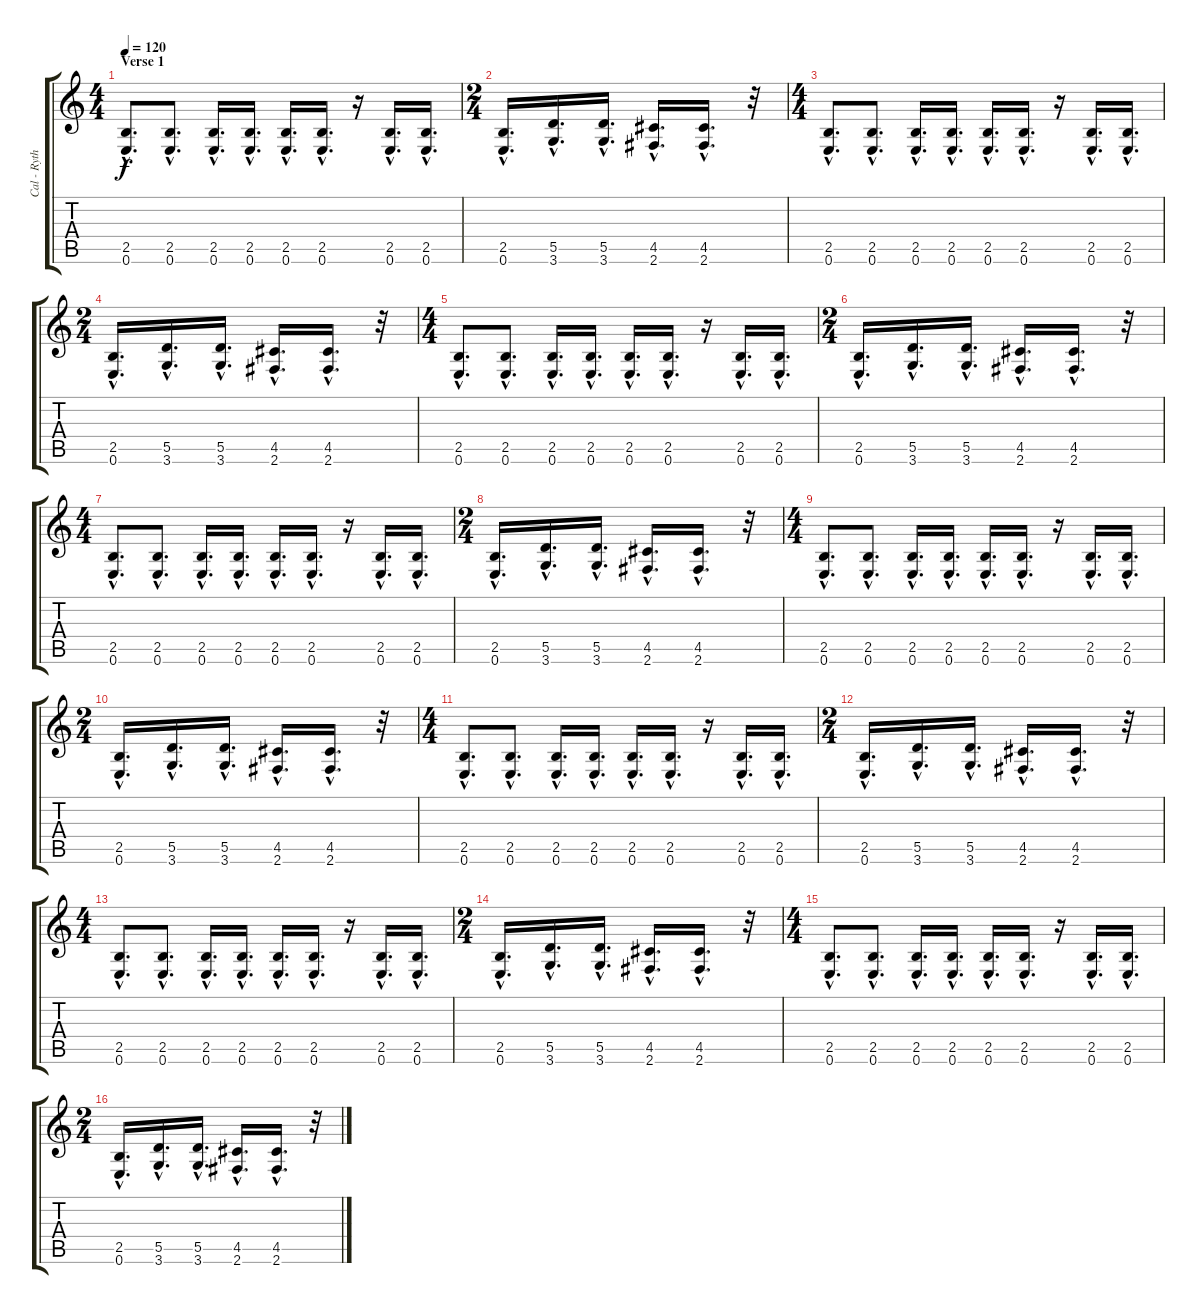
\track ("Cal - Rythmn Guitar" "Cal - Ryth") {instrument distortionguitar}
\staff {score tabs}
\tuning (E4 B3 G3 D3 A2 E2) {hide}
\ts (4 4)
\section ("" "Verse 1")
\tempo 120
\clef g2
\ks c
(2.5{hac} 0.6{hac}).8{d dy f} (2.5{hac} 0.6{hac}).8{d} (2.5{hac} 0.6{hac}).16{d} (2.5{hac} 0.6{hac}).16{d} (2.5{hac} 0.6{hac}).16{d} (2.5{hac} 0.6{hac}).16{d} r.16 (2.5{hac} 0.6{hac}).16{d} (2.5{hac} 0.6{hac}).16{d} |
\ts (2 4)
(2.5{hac} 0.6{hac}).16{d} (5.5{hac} 3.6{hac}).16{d} (5.5{hac} 3.6{hac}).16{d} (4.5{hac} 2.6{hac}).16{d} (4.5{hac} 2.6{hac}).16{d} r.32 |
\ts (4 4)
(2.5{hac} 0.6{hac}).8{d} (2.5{hac} 0.6{hac}).8{d} (2.5{hac} 0.6{hac}).16{d} (2.5{hac} 0.6{hac}).16{d} (2.5{hac} 0.6{hac}).16{d} (2.5{hac} 0.6{hac}).16{d} r.16 (2.5{hac} 0.6{hac}).16{d} (2.5{hac} 0.6{hac}).16{d} |
\ts (2 4)
(2.5{hac} 0.6{hac}).16{d} (5.5{hac} 3.6{hac}).16{d} (5.5{hac} 3.6{hac}).16{d} (4.5{hac} 2.6{hac}).16{d} (4.5{hac} 2.6{hac}).16{d} r.32 |
\ts (4 4)
(2.5{hac} 0.6{hac}).8{d} (2.5{hac} 0.6{hac}).8{d} (2.5{hac} 0.6{hac}).16{d} (2.5{hac} 0.6{hac}).16{d} (2.5{hac} 0.6{hac}).16{d} (2.5{hac} 0.6{hac}).16{d} r.16 (2.5{hac} 0.6{hac}).16{d} (2.5{hac} 0.6{hac}).16{d} |
\ts (2 4)
(2.5{hac} 0.6{hac}).16{d} (5.5{hac} 3.6{hac}).16{d} (5.5{hac} 3.6{hac}).16{d} (4.5{hac} 2.6{hac}).16{d} (4.5{hac} 2.6{hac}).16{d} r.32 |
\ts (4 4)
(2.5{hac} 0.6{hac}).8{d} (2.5{hac} 0.6{hac}).8{d} (2.5{hac} 0.6{hac}).16{d} (2.5{hac} 0.6{hac}).16{d} (2.5{hac} 0.6{hac}).16{d} (2.5{hac} 0.6{hac}).16{d} r.16 (2.5{hac} 0.6{hac}).16{d} (2.5{hac} 0.6{hac}).16{d} |
\ts (2 4)
(2.5{hac} 0.6{hac}).16{d} (5.5{hac} 3.6{hac}).16{d} (5.5{hac} 3.6{hac}).16{d} (4.5{hac} 2.6{hac}).16{d} (4.5{hac} 2.6{hac}).16{d} r.32 |
\ts (4 4)
(2.5{hac} 0.6{hac}).8{d} (2.5{hac} 0.6{hac}).8{d} (2.5{hac} 0.6{hac}).16{d} (2.5{hac} 0.6{hac}).16{d} (2.5{hac} 0.6{hac}).16{d} (2.5{hac} 0.6{hac}).16{d} r.16 (2.5{hac} 0.6{hac}).16{d} (2.5{hac} 0.6{hac}).16{d} |
\ts (2 4)
(2.5{hac} 0.6{hac}).16{d} (5.5{hac} 3.6{hac}).16{d} (5.5{hac} 3.6{hac}).16{d} (4.5{hac} 2.6{hac}).16{d} (4.5{hac} 2.6{hac}).16{d} r.32 |
\ts (4 4)
(2.5{hac} 0.6{hac}).8{d} (2.5{hac} 0.6{hac}).8{d} (2.5{hac} 0.6{hac}).16{d} (2.5{hac} 0.6{hac}).16{d} (2.5{hac} 0.6{hac}).16{d} (2.5{hac} 0.6{hac}).16{d} r.16 (2.5{hac} 0.6{hac}).16{d} (2.5{hac} 0.6{hac}).16{d} |
\ts (2 4)
(2.5{hac} 0.6{hac}).16{d} (5.5{hac} 3.6{hac}).16{d} (5.5{hac} 3.6{hac}).16{d} (4.5{hac} 2.6{hac}).16{d} (4.5{hac} 2.6{hac}).16{d} r.32 |
\ts (4 4)
(2.5{hac} 0.6{hac}).8{d} (2.5{hac} 0.6{hac}).8{d} (2.5{hac} 0.6{hac}).16{d} (2.5{hac} 0.6{hac}).16{d} (2.5{hac} 0.6{hac}).16{d} (2.5{hac} 0.6{hac}).16{d} r.16 (2.5{hac} 0.6{hac}).16{d} (2.5{hac} 0.6{hac}).16{d} |
\ts (2 4)
(2.5{hac} 0.6{hac}).16{d} (5.5{hac} 3.6{hac}).16{d} (5.5{hac} 3.6{hac}).16{d} (4.5{hac} 2.6{hac}).16{d} (4.5{hac} 2.6{hac}).16{d} r.32 |
\ts (4 4)
(2.5{hac} 0.6{hac}).8{d} (2.5{hac} 0.6{hac}).8{d} (2.5{hac} 0.6{hac}).16{d} (2.5{hac} 0.6{hac}).16{d} (2.5{hac} 0.6{hac}).16{d} (2.5{hac} 0.6{hac}).16{d} r.16 (2.5{hac} 0.6{hac}).16{d} (2.5{hac} 0.6{hac}).16{d} |
\ts (2 4)
(2.5{hac} 0.6{hac}).16{d} (5.5{hac} 3.6{hac}).16{d} (5.5{hac} 3.6{hac}).16{d} (4.5{hac} 2.6{hac}).16{d} (4.5{hac} 2.6{hac}).16{d} r.32
